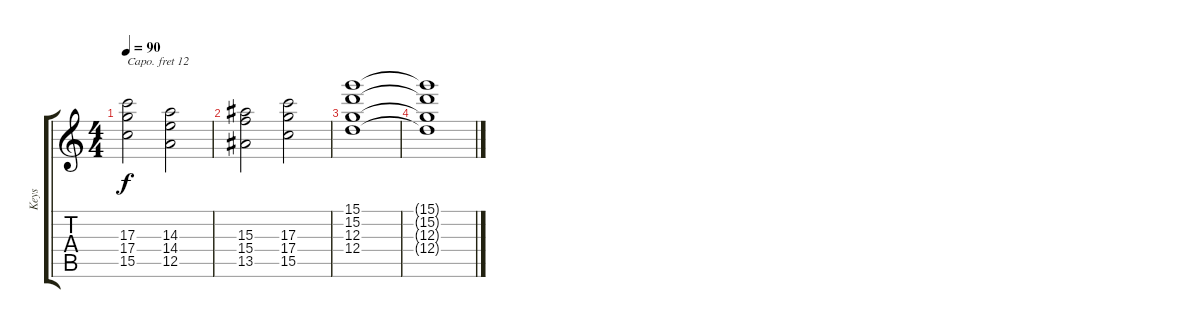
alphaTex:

\track ("Keys" "Keys") {instrument drawbarorgan}
\staff {score tabs}
\capo 12
\tuning (E4 B3 G3 D3 A2 E2) {hide}
\ts (4 4)
\tempo 90
\clef g2
\ks c
(17.3 17.4 15.5).2{dy f} (14.3 14.4 12.5).2 |
(15.3 15.4 13.5).2 (17.3 17.4 15.5).2 |
(15.1 15.2 12.3 12.4).1 |
(15.1{t} 15.2{t} 12.3{t} 12.4{t}).1
